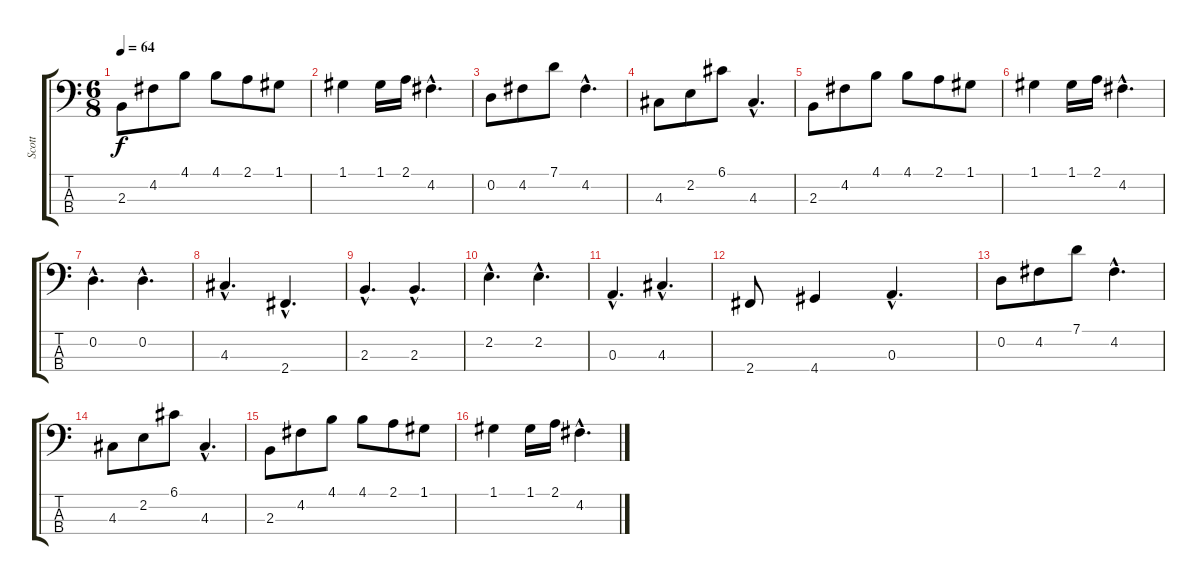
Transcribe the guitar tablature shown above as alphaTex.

\track ("Scott" "Scott") {instrument electricbasspick}
\staff {score tabs}
\tuning (G2 D2 A1 E1) {hide}
\ts (6 8)
\tempo 64
\clef f4
\ks c
2.3.8{dy f} 4.2.8 4.1.8 4.1.8 2.1.8 1.1.8 |
1.1.4 1.1.16 2.1.16 4.2{hac}.4{d} |
0.2.8 4.2.8 7.1.8 4.2{hac}.4{d} |
4.3.8 2.2.8 6.1.8 4.3{hac}.4{d} |
2.3.8 4.2.8 4.1.8 4.1.8 2.1.8 1.1.8 |
1.1.4 1.1.16 2.1.16 4.2{hac}.4{d} |
0.2{hac}.4{d} 0.2{hac}.4{d} |
4.3{hac}.4{d} 2.4{hac}.4{d} |
2.3{hac}.4{d} 2.3{hac}.4{d} |
2.2{hac}.4{d} 2.2{hac}.4{d} |
0.3{hac}.4{d} 4.3{hac}.4{d} |
2.4.8 4.4.4 0.3{hac}.4{d} |
0.2.8 4.2.8 7.1.8 4.2{hac}.4{d} |
4.3.8 2.2.8 6.1.8 4.3{hac}.4{d} |
2.3.8 4.2.8 4.1.8 4.1.8 2.1.8 1.1.8 |
1.1.4 1.1.16 2.1.16 4.2{hac}.4{d}
